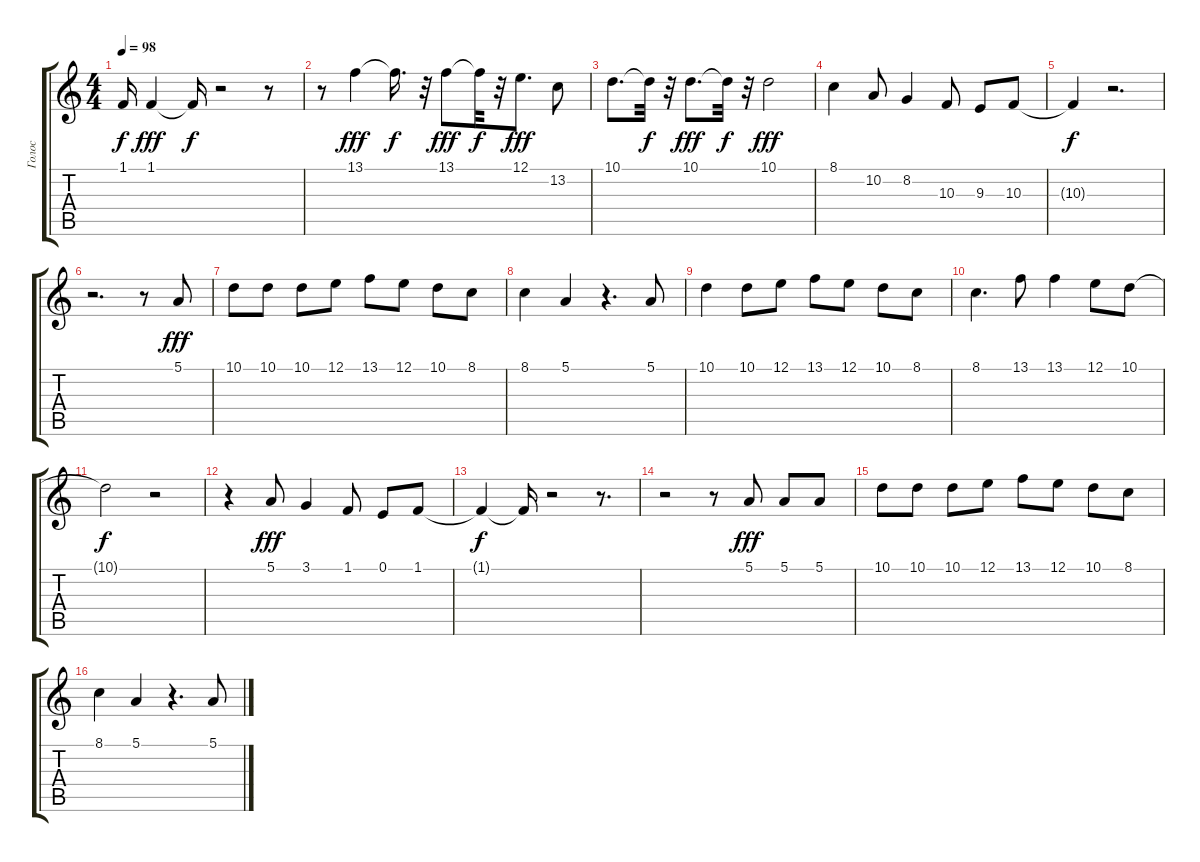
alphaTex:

\track ("Голос" "Голос") {instrument cello}
\staff {score tabs}
\tuning (E4 B3 G3 D3 A2 E2) {hide}
\ts (4 4)
\tempo 98
\clef g2
\ks c
1.1{t}.16{dy f} 1.1.4{dy fff} 1.1{t}.16{dy f} r.2 r.8 |
r.8 13.1.4{dy fff} 13.1{t}.16{d dy f} r.32 13.1.8{dy fff} 13.1{t}.32{dy f} r.32 12.1.8{d dy fff} 13.2.8 |
10.1.8{d} 10.1{t}.32{dy f} r.32 10.1.8{d dy fff} 10.1{t}.32{dy f} r.32 10.1.2{dy fff} |
8.1.4 10.2.8 8.2.4 10.3.8 9.3.8 10.3.8 |
10.3{t}.4{dy f} r.2{d} |
r.2{d} r.8 5.1.8{dy fff} |
10.1.8 10.1.8 10.1.8 12.1.8 13.1.8 12.1.8 10.1.8 8.1.8 |
8.1.4 5.1.4 r.4{d} 5.1.8 |
10.1.4 10.1.8 12.1.8 13.1.8 12.1.8 10.1.8 8.1.8 |
8.1.4{d} 13.1.8 13.1.4 12.1.8 10.1.8 |
10.1{t}.2{dy f} r.2 |
r.4 5.1.8{dy fff} 3.1.4 1.1.8 0.1.8 1.1.8 |
1.1{t}.4{dy f} 1.1{t}.16 r.2 r.8{d} |
r.2 r.8 5.1.8{dy fff} 5.1.8 5.1.8 |
10.1.8 10.1.8 10.1.8 12.1.8 13.1.8 12.1.8 10.1.8 8.1.8 |
8.1.4 5.1.4 r.4{d} 5.1.8
